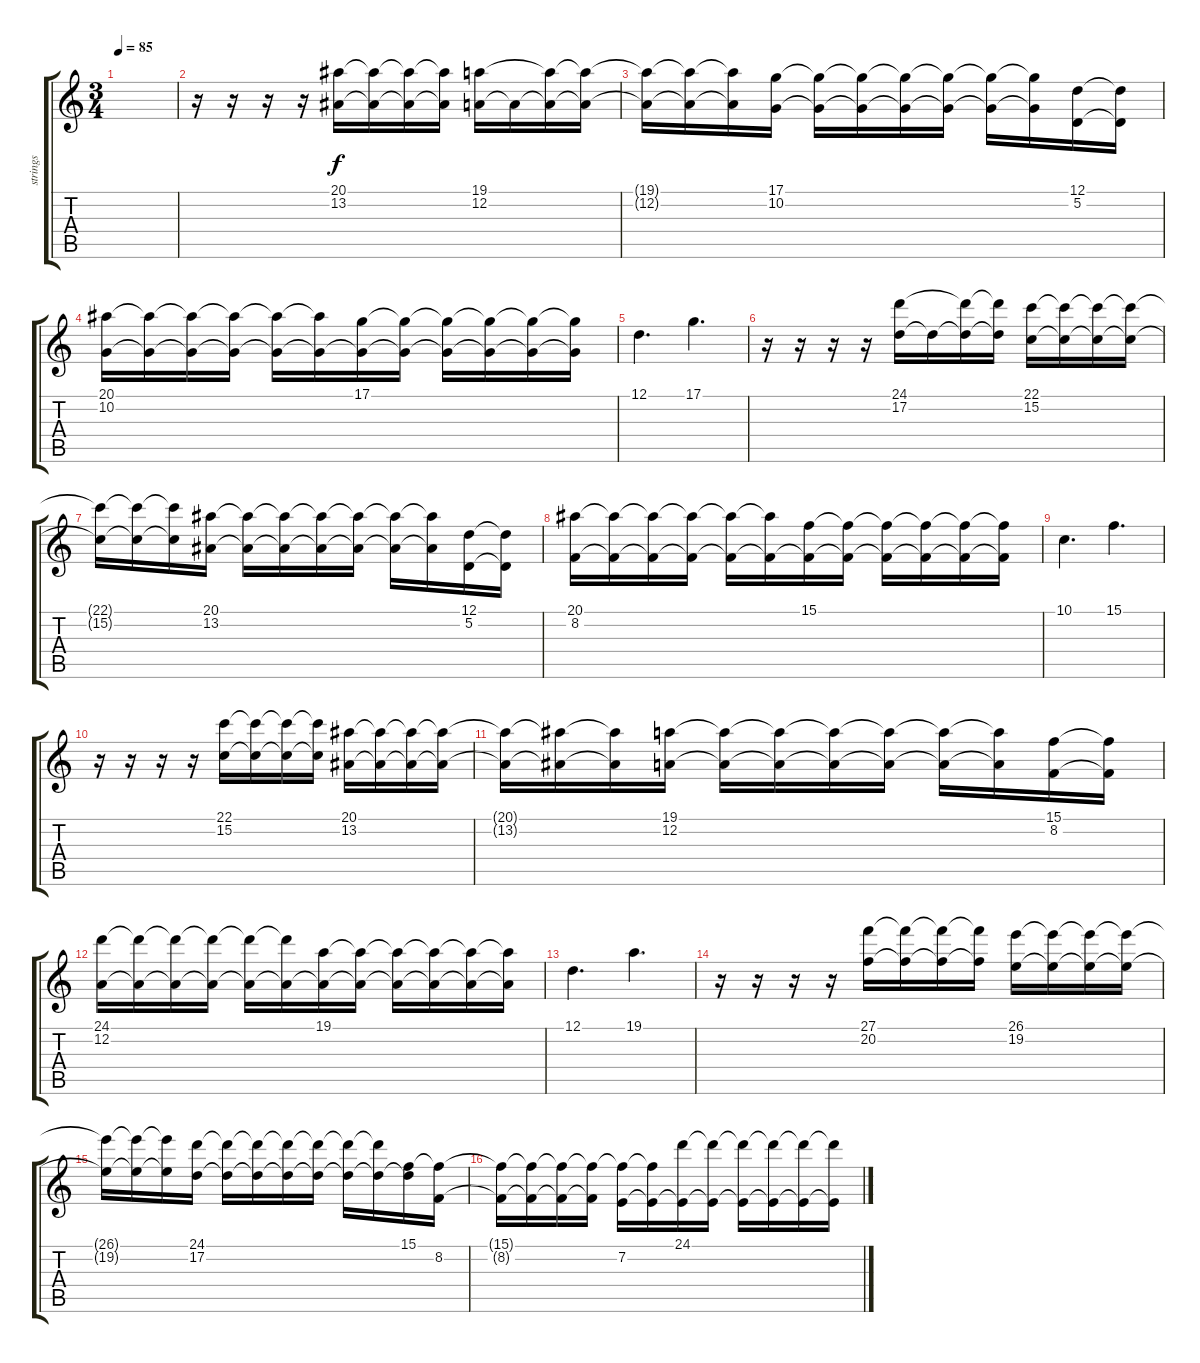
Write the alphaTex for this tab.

\track ("strings" "strings") {instrument stringensemble2}
\staff {score tabs}
\tuning (D4 A3 F3 C3 G2 C2) {hide}
\ts (3 4)
\tempo 85
\clef g2
\ks c
|
r.16 r.16 r.16 r.16 (20.1 13.2).16 (20.1{t} 13.2{t}).16 (20.1{t} 13.2{t}).16 (20.1{t} 13.2{t}).16 (19.1 12.2).16 12.2{t}.16 (19.1{t} 12.2{t}).16 (19.1{t} 12.2{t}).16 |
(19.1{t} 12.2{t}).16 (19.1{t} 12.2{t}).16 (19.1{t} 12.2{t}).16 (17.1 10.2).16 (17.1{t} 10.2{t}).16 (17.1{t} 10.2{t}).16 (17.1{t} 10.2{t}).16 (17.1{t} 10.2{t}).16 (17.1{t} 10.2{t}).16 (17.1{t} 10.2{t}).16 (12.1 5.2).16 (12.1{t} 5.2{t}).16 |
(20.1 10.2).16 (20.1{t} 10.2{t}).16 (20.1{t} 10.2{t}).16 (20.1{t} 10.2{t}).16 (20.1{t} 10.2{t}).16 (20.1{t} 10.2{t}).16 (17.1 10.2{t}).16 (17.1{t} 10.2{t}).16 (17.1{t} 10.2{t}).16 (17.1{t} 10.2{t}).16 (17.1{t} 10.2{t}).16 (17.1{t} 10.2{t}).16 |
12.1.4{d} 17.1.4{d} |
r.16 r.16 r.16 r.16 (24.1 17.2).16 17.2{t}.16 (24.1{t} 17.2{t}).16 (24.1{t} 17.2{t}).16 (22.1 15.2).16 (22.1{t} 15.2{t}).16 (22.1{t} 15.2{t}).16 (22.1{t} 15.2{t}).16 |
(22.1{t} 15.2{t}).16 (22.1{t} 15.2{t}).16 (22.1{t} 15.2{t}).16 (20.1 13.2).16 (20.1{t} 13.2{t}).16 (20.1{t} 13.2{t}).16 (20.1{t} 13.2{t}).16 (20.1{t} 13.2{t}).16 (20.1{t} 13.2{t}).16 (20.1{t} 13.2{t}).16 (12.1 5.2).16 (12.1{t} 5.2{t}).16 |
(20.1 8.2).16 (20.1{t} 8.2{t}).16 (20.1{t} 8.2{t}).16 (20.1{t} 8.2{t}).16 (20.1{t} 8.2{t}).16 (20.1{t} 8.2{t}).16 (15.1 8.2{t}).16 (15.1{t} 8.2{t}).16 (15.1{t} 8.2{t}).16 (15.1{t} 8.2{t}).16 (15.1{t} 8.2{t}).16 (15.1{t} 8.2{t}).16 |
10.1.4{d} 15.1.4{d} |
r.16 r.16 r.16 r.16 (22.1 15.2).16 (22.1{t} 15.2{t}).16 (22.1{t} 15.2{t}).16 (22.1{t} 15.2{t}).16 (20.1 13.2).16 (20.1{t} 13.2{t}).16 (20.1{t} 13.2{t}).16 (20.1{t} 13.2{t}).16 |
(20.1{t} 13.2{t}).16 (20.1{t} 13.2{t}).16 (20.1{t} 13.2{t}).16 (19.1 12.2).16 (19.1{t} 12.2{t}).16 (19.1{t} 12.2{t}).16 (19.1{t} 12.2{t}).16 (19.1{t} 12.2{t}).16 (19.1{t} 12.2{t}).16 (19.1{t} 12.2{t}).16 (15.1 8.2).16 (15.1{t} 8.2{t}).16 |
(24.1 12.2).16 (24.1{t} 12.2{t}).16 (24.1{t} 12.2{t}).16 (24.1{t} 12.2{t}).16 (24.1{t} 12.2{t}).16 (24.1{t} 12.2{t}).16 (19.1 12.2{t}).16 (19.1{t} 12.2{t}).16 (19.1{t} 12.2{t}).16 (19.1{t} 12.2{t}).16 (19.1{t} 12.2{t}).16 (19.1{t} 12.2{t}).16 |
12.1.4{d} 19.1.4{d} |
r.16 r.16 r.16 r.16 (27.1 20.2).16 (27.1{t} 20.2{t}).16 (27.1{t} 20.2{t}).16 (27.1{t} 20.2{t}).16 (26.1 19.2).16 (26.1{t} 19.2{t}).16 (26.1{t} 19.2{t}).16 (26.1{t} 19.2{t}).16 |
(26.1{t} 19.2{t}).16 (26.1{t} 19.2{t}).16 (26.1{t} 19.2{t}).16 (24.1 17.2).16 (24.1{t} 17.2{t}).16 (24.1{t} 17.2{t}).16 (24.1{t} 17.2{t}).16 (24.1{t} 17.2{t}).16 (24.1{t} 17.2{t}).16 (24.1{t} 17.2{t}).16 (15.1 17.2{t}).16 (15.1{t} 8.2).16 |
(15.1{t} 8.2{t}).16 (15.1{t} 8.2{t}).16 (15.1{t} 8.2{t}).16 (15.1{t} 8.2{t}).16 (15.1{t} 7.2).16 (15.1{t} 7.2{t}).16 (24.1 7.2{t}).16 (24.1{t} 7.2{t}).16 (24.1{t} 7.2{t}).16 (24.1{t} 7.2{t}).16 (24.1{t} 7.2{t}).16 (24.1{t} 7.2{t}).16
